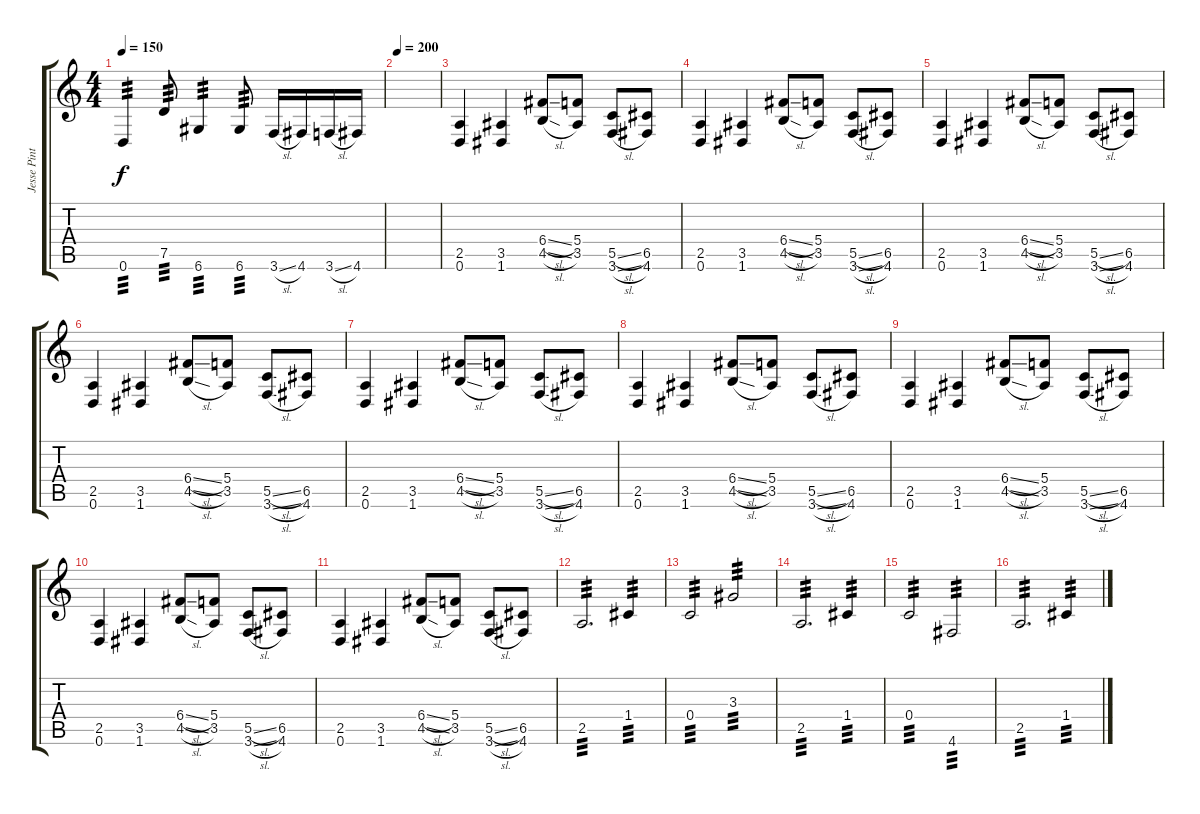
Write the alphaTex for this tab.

\track ("Jesse Pintado" "Jesse Pint") {instrument distortionguitar}
\staff {score tabs}
\tuning (D4 A3 F3 C3 G2 D2) {hide}
\ts (4 4)
\tempo 150
\clef g2
\ks c
0.6.4{tp 3 dy f} 7.5.8{tp 3} 6.6.4{tp 3} 6.6.8{tp 3} 3.6{sl}.16 4.6.16 3.6{sl}.16 4.6.16 |
\tempo 200
|
(2.5 0.6).4 (3.5 1.6).4 (6.4{sl} 4.5{sl}).8 (5.4 3.5).8 (5.5{sl} 3.6{sl}).8 (6.5 4.6).8 |
(2.5 0.6).4 (3.5 1.6).4 (6.4{sl} 4.5{sl}).8 (5.4 3.5).8 (5.5{sl} 3.6{sl}).8 (6.5 4.6).8 |
(2.5 0.6).4 (3.5 1.6).4 (6.4{sl} 4.5{sl}).8 (5.4 3.5).8 (5.5{sl} 3.6{sl}).8 (6.5 4.6).8 |
(2.5 0.6).4 (3.5 1.6).4 (6.4{sl} 4.5{sl}).8 (5.4 3.5).8 (5.5{sl} 3.6{sl}).8 (6.5 4.6).8 |
(2.5 0.6).4 (3.5 1.6).4 (6.4{sl} 4.5{sl}).8 (5.4 3.5).8 (5.5{sl} 3.6{sl}).8 (6.5 4.6).8 |
(2.5 0.6).4 (3.5 1.6).4 (6.4{sl} 4.5{sl}).8 (5.4 3.5).8 (5.5{sl} 3.6{sl}).8 (6.5 4.6).8 |
(2.5 0.6).4 (3.5 1.6).4 (6.4{sl} 4.5{sl}).8 (5.4 3.5).8 (5.5{sl} 3.6{sl}).8 (6.5 4.6).8 |
(2.5 0.6).4 (3.5 1.6).4 (6.4{sl} 4.5{sl}).8 (5.4 3.5).8 (5.5{sl} 3.6{sl}).8 (6.5 4.6).8 |
(2.5 0.6).4 (3.5 1.6).4 (6.4{sl} 4.5{sl}).8 (5.4 3.5).8 (5.5{sl} 3.6{sl}).8 (6.5 4.6).8 |
2.5.2{d tp 3} 1.4.4{tp 3} |
0.4.2{tp 3} 3.3.2{tp 3} |
2.5.2{d tp 3} 1.4.4{tp 3} |
0.4.2{tp 3} 4.6.2{tp 3} |
2.5.2{d tp 3} 1.4.4{tp 3}
